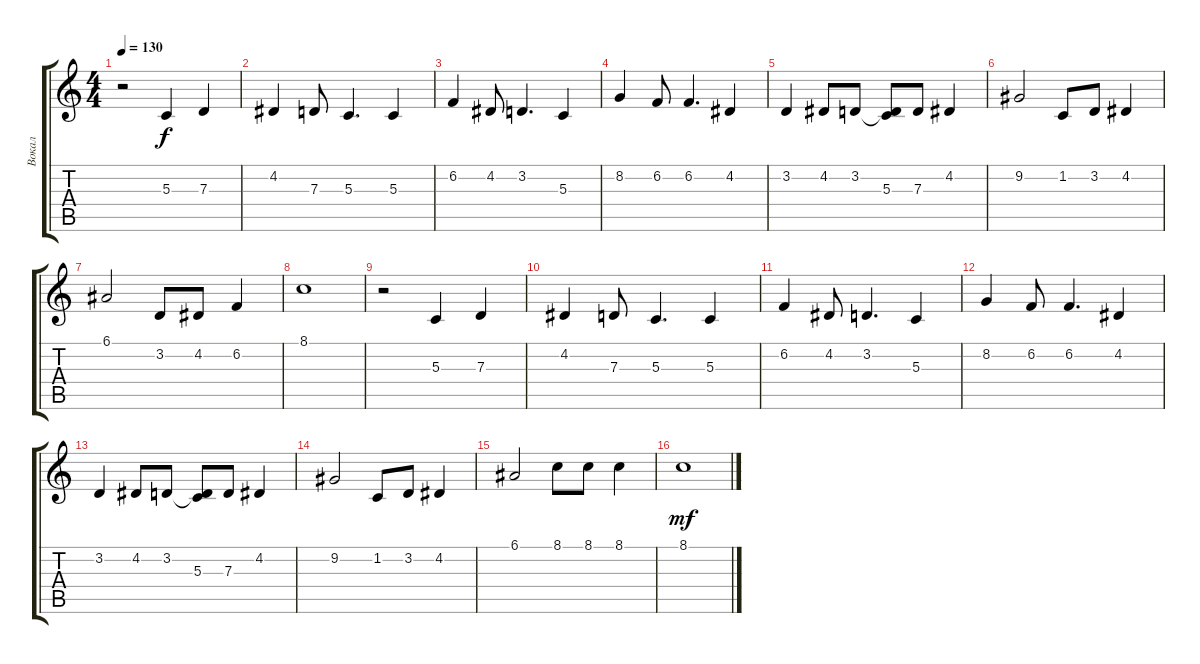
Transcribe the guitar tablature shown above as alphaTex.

\track ("Вокал" "Вокал") {instrument flute}
\staff {score tabs}
\tuning (E4 B3 G3 D3 A2 E2) {hide}
\ts (4 4)
\tempo 130
\clef g2
\ks c
r.2{dy f} 5.3.4 7.3.4 |
4.2.4 7.3.8 5.3.4{d} 5.3.4 |
6.2.4 4.2.8 3.2.4{d} 5.3.4 |
8.2.4 6.2.8 6.2.4{d} 4.2.4 |
3.2.4 4.2.8 3.2.8 (3.2{t} 5.3).8 7.3.8 4.2.4 |
9.2.2 1.2.8 3.2.8 4.2.4 |
6.1.2 3.2.8 4.2.8 6.2.4 |
8.1.1 |
r.2 5.3.4 7.3.4 |
4.2.4 7.3.8 5.3.4{d} 5.3.4 |
6.2.4 4.2.8 3.2.4{d} 5.3.4 |
8.2.4 6.2.8 6.2.4{d} 4.2.4 |
3.2.4 4.2.8 3.2.8 (3.2{t} 5.3).8 7.3.8 4.2.4 |
9.2.2 1.2.8 3.2.8 4.2.4 |
6.1.2 8.1.8 8.1.8 8.1.4 |
8.1.1{dy mf}
